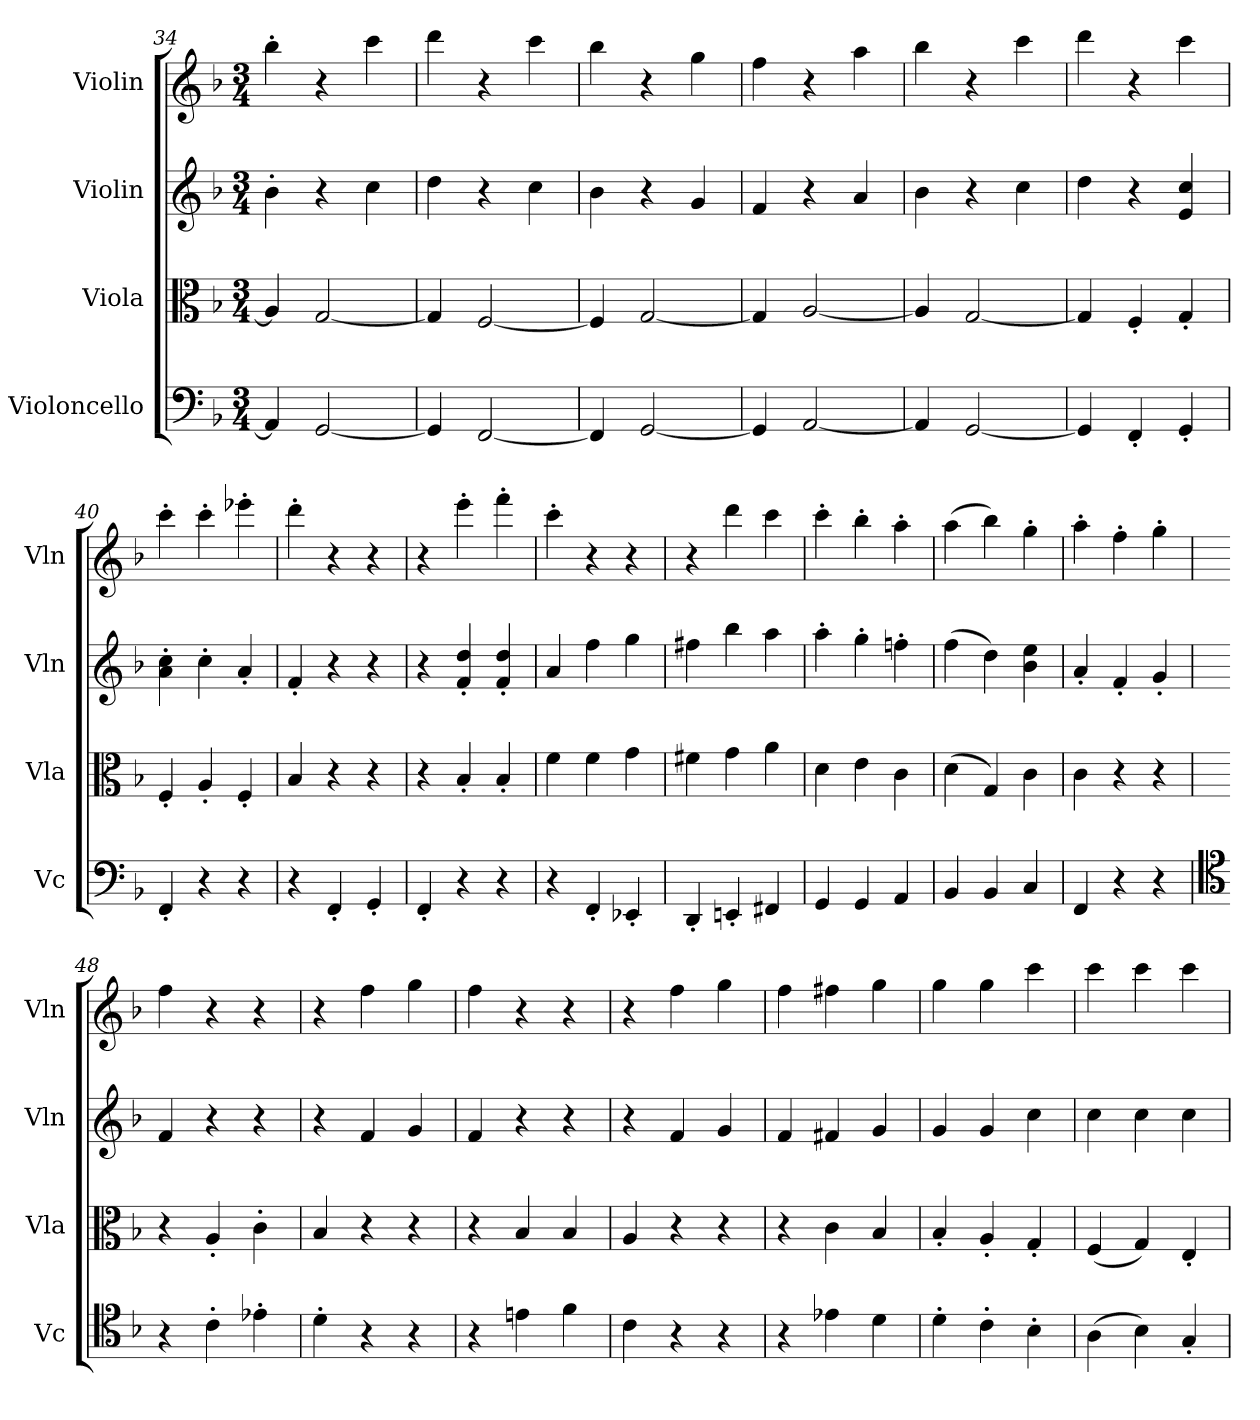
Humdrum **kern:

**kern	**kern	**kern	**kern
*part4	*part3	*part2	*part1
*staff4	*staff3	*staff2	*staff1
*I"Violoncello	*I"Viola	*I"Violin	*I"Violin
*I'Vc	*I'Vla	*I'Vln	*I'Vln
*clefF4	*clefC3	*clefG2	*clefG2
*k[b-]	*k[b-]	*k[b-]	*k[b-]
*F:	*F:	*F:	*F:
*M3/4	*M3/4	*M3/4	*M3/4
=34	=34	=34	=34
4AA/]	4A/]	4b-'\	4bb-'\
[2GG/	[2G/	4r	4r
.	.	4cc\	4ccc\
=35	=35	=35	=35
4GG/]	4G/]	4dd\	4ddd\
[2FF/	[2F/	4r	4r
.	.	4cc\	4ccc\
=36	=36	=36	=36
4FF/]	4F/]	4b-\	4bb-\
[2GG/	[2G/	4r	4r
.	.	4g/	4gg\
=37	=37	=37	=37
4GG/]	4G/]	4f/	4ff\
[2AA/	[2A/	4r	4r
.	.	4a/	4aa\
=38	=38	=38	=38
4AA/]	4A/]	4b-\	4bb-\
[2GG/	[2G/	4r	4r
.	.	4cc\	4ccc\
=39	=39	=39	=39
4GG/]	4G/]	4dd\	4ddd\
4FF'/	4F'/	4r	4r
4GG'/	4G'/	4e/ 4cc/	4ccc\
=40	=40	=40	=40
4FF'/	4F'/	4a'\ 4cc'\	4ccc'\
4r	4A'/	4cc'\	4ccc'\
4r	4F'/	4a'/	4eee-X'\
=41	=41	=41	=41
4r	4B-/	4f'/	4ddd'\
4FF'/	4r	4r	4r
4GG'/	4r	4r	4r
=42	=42	=42	=42
4FF'/	4r	4r	4r
4r	4B-'/	4f'/ 4dd'/	4eee'\
4r	4B-'/	4f'/ 4dd'/	4fff'\
=43	=43	=43	=43
4r	4f\	4a/	4ccc'\
4FF'/	4f\	4ff\	4r
4EE-X'/	4g\	4gg\	4r
=44	=44	=44	=44
4DD'/	4f#X\	4ff#X\	4r
4EEn'/	4g\	4bb-\	4ddd\
4FF#X/	4a\	4aa\	4ccc\
=45	=45	=45	=45
4GG/	4d\	4aa'\	4ccc'\
4GG/	4e\	4gg'\	4bb-'\
4AA/	4c\	4ffn'\	4aa'\
=46	=46	=46	=46
4BB-/	(4d\	(4ff\	(4aa\
4BB-/	4G/)	4dd\)	4bb-\)
4C/	4c\	4b-\ 4ee\	4gg'\
=47	=47	=47	=47
4FF/	4c\	4a'/	4aa'\
4r	4r	4f'/	4ff'\
4r	4r	4g'/	4gg'\
=48	=48	=48	=48
*clefC4	*	*	*
4r	4r	4f/	4ff\
4c'\	4A'/	4r	4r
4e-X'\	4c'\	4r	4r
=49	=49	=49	=49
4d'\	4B-/	4r	4r
4r	4r	4f/	4ff\
4r	4r	4g/	4gg\
=50	=50	=50	=50
4r	4r	4f/	4ff\
4en\	4B-/	4r	4r
4f\	4B-/	4r	4r
=51	=51	=51	=51
4c\	4A/	4r	4r
4r	4r	4f/	4ff\
4r	4r	4g/	4gg\
=52	=52	=52	=52
4r	4r	4f/	4ff\
4e-X\	4c\	4f#X/	4ff#X\
4d\	4B-/	4g/	4gg\
=53	=53	=53	=53
4d'\	4B-'/	4g/	4gg\
4c'\	4A'/	4g/	4gg\
4B-'\	4G'/	4cc\	4ccc\
=54	=54	=54	=54
(4A\	(4F/	4cc\	4ccc\
4B-\)	4G/)	4cc\	4ccc\
4G'/	4E'/	4cc\	4ccc\
=	=	=	=
*-	*-	*-	*-
